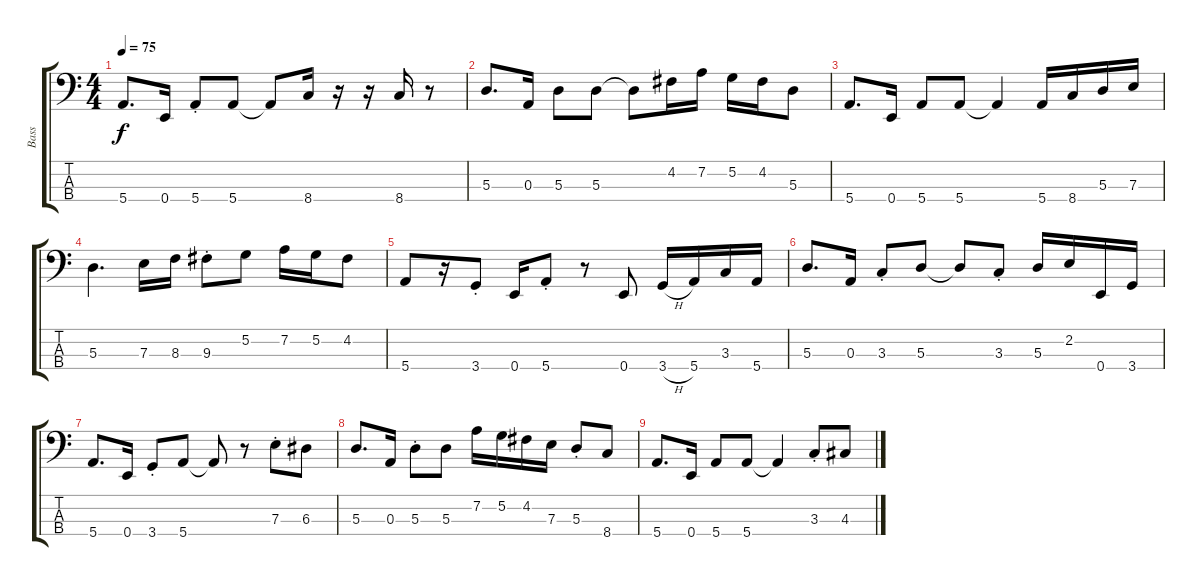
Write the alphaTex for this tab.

\track ("Bass" "Bass") {instrument electricbassfinger}
\staff {score tabs}
\tuning (G2 D2 A1 E1) {hide}
\ts (4 4)
\tempo 75
\clef f4
\ks c
5.4.8{d dy f} 0.4.16 5.4{st}.8 5.4.8 5.4{t}.8 8.4.16 r.16 r.16 8.4.16 r.8 |
5.3.8{d} 0.3.16 5.3.8 5.3.8 5.3{t}.8 4.2.16 7.2.16 5.2.16 4.2.16 5.3.8 |
5.4.8{d} 0.4.16 5.4.8 5.4.8 5.4{t}.4 5.4.16 8.4.16 5.3.16 7.3.16 |
5.3.4{d} 7.3.16 8.3.16 9.3{st}.8 5.2.8 7.2.16 5.2.16 4.2.8 |
5.4.8 r.16 3.4{st}.8 0.4.16 5.4{st}.8 r.8 0.4.8 3.4{h}.16 5.4.16 3.3.16 5.4.16 |
5.3.8{d} 0.3.16 3.3{st}.8 5.3.8 5.3{t}.8 3.3{st}.8 5.3.16 2.2.16 0.4.16 3.4.16 |
5.4.8{d} 0.4.16 3.4{st}.8 5.4.8 5.4{t}.8 r.8 7.3{st}.8 6.3.8 |
5.3.8{d} 0.3.16 5.3{st}.8 5.3.8 7.2.16 5.2.16 4.2.16 7.3.16 5.3{st}.8 8.4.8 |
5.4.8{d} 0.4.16 5.4.8 5.4.8 5.4{t}.4 3.3{st}.8 4.3.8
